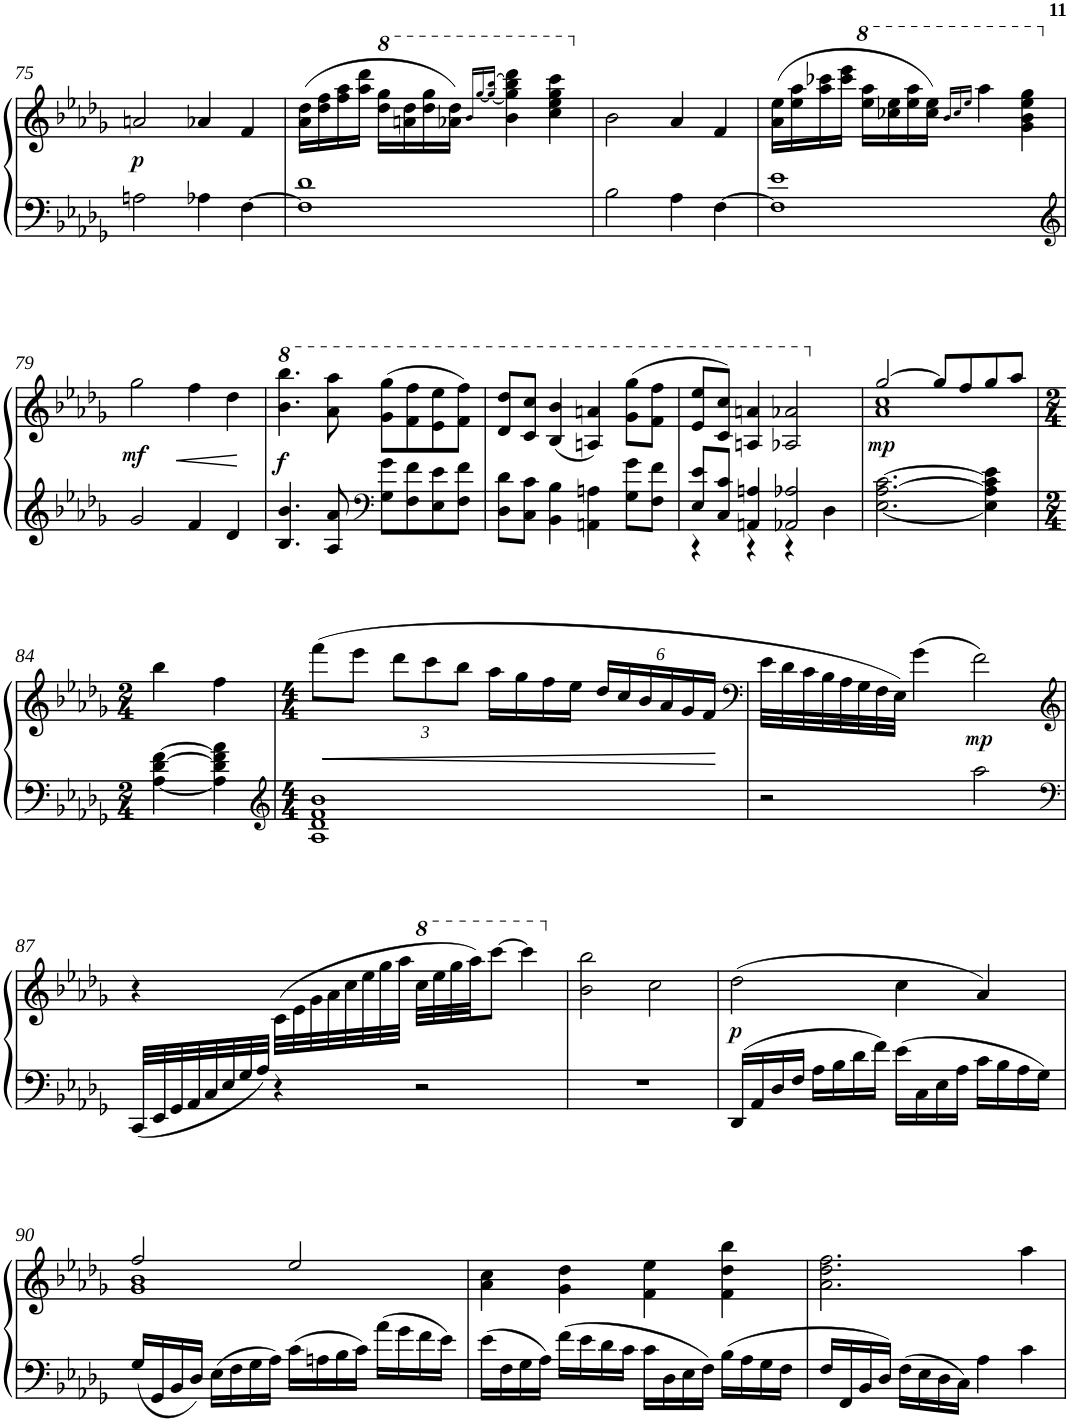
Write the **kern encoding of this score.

**kern	**kern	**dynam
*part1	*part1	*part1
*staff2	*staff1	*staff1/2
*I"Piano	*	*
*I'Pno	*	*
!!LO:PB:g=z
*clefF4	*clefG2	*
*k[b-e-a-d-g-]	*k[b-e-a-d-g-]	*
*D-:	*D-:	*
*M4/4	*M4/4	*
=75	=75	=75
!	!	!LO:DY:b
2An\	2an/	p
4A-X\	4a-X/	.
[4F\	4f/	.
=76	=76	=76
1F] 1d-	(>16a-\ 16dd-\LL	.
.	16dd-\ 16ff\	.
.	16ff\ 16aa-\	.
.	16aa-\ 16ddd-\JJ	.
*	*8va	*
.	16ddd-\ 16ggg-\LL	.
.	16aan\ 16ddd-\	.
.	16ddd-\ 16ggg-\	.
.	16aa-X\ 16ddd-\JJ)	.
.	16qbb-/LL	.
.	[16qggg-/	.
.	16qggg-/_ [16qbbb-/JJ	.
.	4bb-\ 4ggg-\] 4bbb-\] 4dddd-\	.
.	4ccc\ 4eee-\ 4ggg-\ 4cccc\	.
=77	=77	=77
*	*X8va	*
2B-\	2b-\	.
4A-\	4a-/	.
[4F\	4f/	.
=78	=78	=78
1F] 1e-	(>16a-\ 16ee-\LL	.
.	16ee-\ 16aa-\	.
.	16aa-\ 16ccc-X\	.
.	16ccc-\ 16eee-\JJ	.
*	*8va	*
.	16eee-\ 16aaa-\LL	.
.	16ccc-X\ 16eee-\	.
.	16eee-\ 16aaa-\	.
.	16ccc-\ 16eee-\JJ)	.
.	16qbb-/LL	.
.	16qccc-/	.
.	16qeee-/JJ	.
.	4aaa-\	.
.	4gg-\ 4bb-\ 4eee-\ 4ggg-\	.
!!LO:LB:g=z
=79	=79	=79
*clefG2	*	*
*^	*	*
*	*	*X8va	*
!	!	!	!LO:DY:b
1ryy	2g-/	2gg-\	mf
!	!	!	!LO:HP:b
.	4f/	4ff\	<
.	4d-/	4dd-\	.
*v	*v	*	*
.	.	[
=80	=80	=80
*	*8va	*
!	!	!LO:DY:b
4.B-/ 4.b-/	4.bb-\ 4.bbb-\	f
8A-/ 8a-/	8aa-\ 8aaa-\	.
*clefF4	*	*
8G-\ 8g-\L	(>8gg-\ 8ggg-\L	.
8F\ 8f\	8ff\ 8fff\	.
8E-\ 8e-\	8ee-\ 8eee-\	.
8F\ 8f\J	8ff\ 8fff\J)	.
=81	=81	=81
8D-\ 8d-\L	8dd-/ 8ddd-/L	.
8C\ 8c\J	8cc/ 8ccc/J	.
4BB-\ 4B-\	(<4b-/ 4bb-/	.
4AAn\ 4An\	4an/ 4aan/)	.
8G-\ 8g-\L	(>8gg-\ 8ggg-\L	.
8F\ 8f\J	8ff\ 8fff\J	.
=82	=82	=82
*^	*	*
8E-/ 8e-/L	4r	8ee-/ 8eee-/L	.
8C/ 8c/J	.	8cc/ 8ccc/J)	.
4AAn/ 4An/	4r	4an/ 4aan/	.
2AA-X/ 2A-X/	4r	2a-X/ 2aa-X/	.
.	4D-\	.	.
*v	*v	*	*
=83	=83	=83
*	*X8va	*
*^	*^	*
!	!	!	!	!LO:DY:b
*v	*v	*	*	*
[2.E-\ [2.A-\ [2.c\	[>2gg-/	1a- 1cc	mp
.	8gg-/L]	.	.
.	8ff/	.	.
4E-\] 4A-\] 4c\] 4e-\	8gg-/	.	.
.	8aa-/J	.	.
*	*v	*v	*
!!LO:LB:g=z
=84	=84	=84
*M2/4	*M2/4	*
[4A-\ [4d-\ [4f\	4bb-\	.
4A-\] 4d-\] 4f\] 4a-\	4ff\	.
=85	=85	=85
*clefG2	*	*
*M4/4	*M4/4	*
1A- 1d- 1f 1b-	(>8fff\L	.
!	!	!LO:HP:b
.	8eee-\J	<
*	*Xbrackettup	*
.	12ddd-\L	.
.	12ccc\	.
.	12bb-\J	.
.	16aa-\LL	.
.	16gg-\	.
.	16ff\	.
.	16ee-\JJ	.
.	24dd-/LL	.
.	24cc/	.
.	24b-/	.
.	24a-/	.
.	24g-/	.
.	24f/JJ	.
.	.	[
=86	=86	=86
*	*clefF4	*
2r	32e-\LLL	.
.	32d-\	.
.	32c\	.
.	32B-\	.
.	32A-\	.
.	32G-\	.
.	32F\	.
.	32E-\JJJ)	.
.	(>4g-\	.
!	!	!LO:DY:b
2aa-\	2f\)	mp
!!LO:LB:g=z
=87	=87	=87
*clefF4	*clefG2	*
32CC/LLL	4r	.
32EE-/	.	.
32GG-/	.	.
32AA-/	.	.
32C/	.	.
32E-/	.	.
32G-/	.	.
32A-/JJJ	.	.
4r	(32c\LLL	.
.	32e-\	.
.	32g-\	.
.	32a-\	.
.	32cc\	.
.	32ee-\	.
.	32gg-\	.
.	32aa-\JJJ	.
*	*8va	*
2r	32ccc\LLL	.
.	32eee-\	.
.	32ggg-\	.
.	32aaa-\JJ)	.
.	[8cccc\J	.
.	4cccc\]	.
=88	=88	=88
*	*X8va	*
1r	2b-\ 2bb-\	.
.	2cc\	.
=89	=89	=89
!	!	!LO:DY:b
16DD-/LL	(>2dd-\	p
16AA-/	.	.
16D-/	.	.
16F/JJ	.	.
16A-\LL	.	.
16B-\	.	.
16d-\	.	.
16f\JJ	.	.
16e-\LL	4cc\	.
16C\	.	.
16E-\	.	.
16A-\JJ	.	.
16c\LL	4a-/)	.
16B-\	.	.
16A-\	.	.
16G-\JJ	.	.
!!LO:LB:g=z
=90	=90	=90
*	*^	*
16G-/LL	2ff/	1g- 1b-	.
16GG-/	.	.	.
16BB-/	.	.	.
16D-/JJ	.	.	.
16E-\LL	.	.	.
16F\	.	.	.
16G-\	.	.	.
16A-\JJ	.	.	.
16c\LL	2ee-/	.	.
16An\	.	.	.
16B-\	.	.	.
16c\JJ	.	.	.
16a-\LL	.	.	.
16g-\	.	.	.
16f\	.	.	.
16e-\JJ	.	.	.
*	*v	*v	*
=91	=91	=91
16e-\LL	4a-\ 4cc\	.
16F\	.	.
16G-\	.	.
16A-\JJ	.	.
16f\LL	4g-\ 4dd-\	.
16e-\	.	.
16d-\	.	.
16c\JJ	.	.
16c\LL	4f\ 4ee-\	.
16D-\	.	.
16E-\	.	.
16F\JJ	.	.
16B-\LL	4f\ 4dd-\ 4bb-\	.
16A-\	.	.
16G-\	.	.
16F\JJ	.	.
=92	=92	=92
16F/LL	2.a-\ 2.dd-\ 2.ff\	.
16FF/	.	.
16BB-/	.	.
16D-/JJ	.	.
16F\LL	.	.
16E-\	.	.
16D-\	.	.
16C\JJ	.	.
4A-\	.	.
4c\	4aa-\	.
=	=	=
*-	*-	*-
